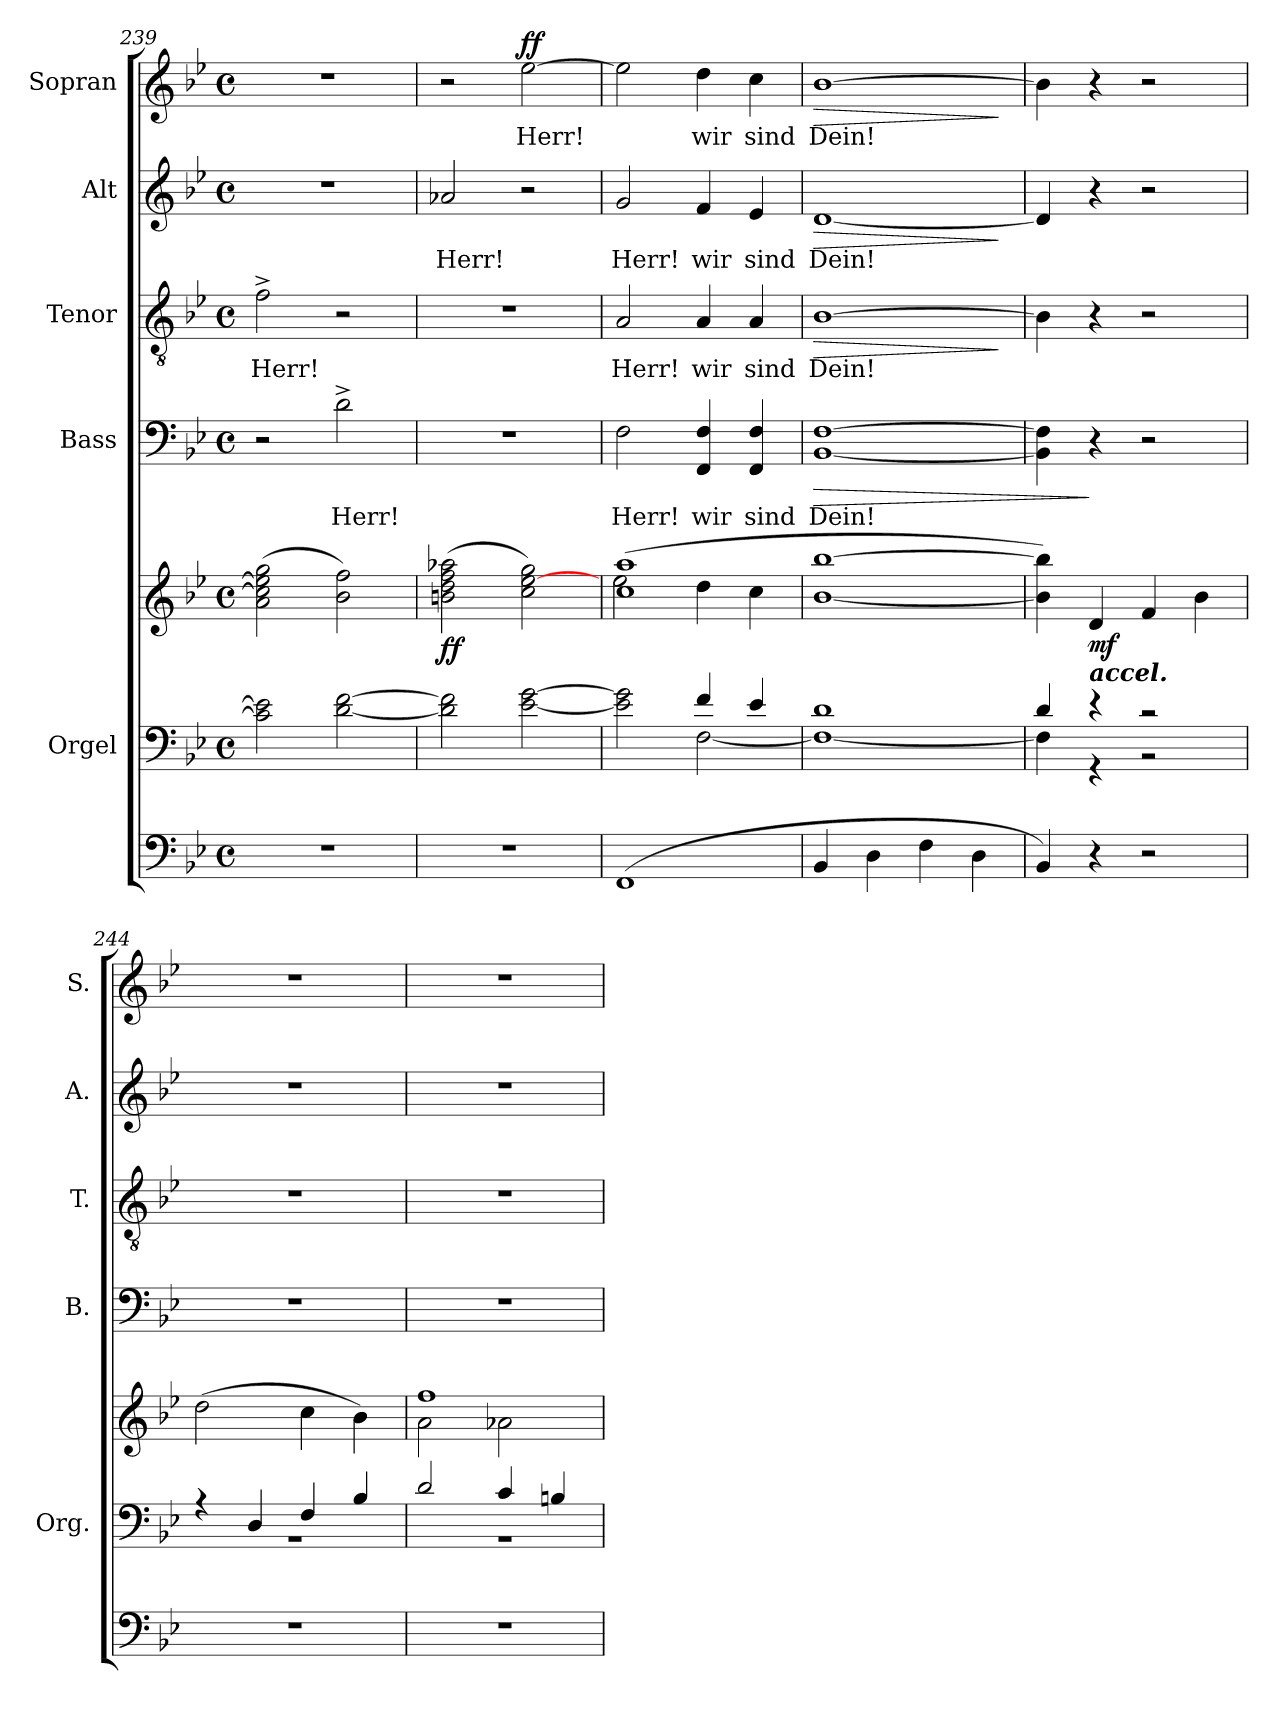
**kern	**kern	**kern	**dynam	**kern	**text	**dynam	**kern	**text	**dynam	**kern	**text	**dynam	**kern	**text	**dynam
*part6	*part5	*part5	*part5	*part4	*part4	*part4	*part3	*part3	*part3	*part2	*part2	*part2	*part1	*part1	*part1
*staff7	*staff6	*staff5	*staff5/6	*staff4	*staff4	*staff4	*staff3	*staff3	*staff3	*staff2	*staff2	*staff2	*staff1	*staff1	*staff1
*	*I"Orgel	*	*	*I"Bass	*	*	*I"Tenor	*	*	*I"Alt	*	*	*I"Sopran	*	*
*	*I'Org.	*	*	*I'B.	*	*	*I'T.	*	*	*I'A.	*	*	*I'S.	*	*
*clefF4	*clefF4	*clefG2	*	*clefF4	*	*	*clefGv2	*	*	*clefG2	*	*	*clefG2	*	*
*k[b-e-]	*k[b-e-]	*k[b-e-]	*	*k[b-e-]	*	*	*k[b-e-]	*	*	*k[b-e-]	*	*	*k[b-e-]	*	*
*B-:	*B-:	*B-:	*	*B-:	*	*	*B-:	*	*	*B-:	*	*	*B-:	*	*
*M4/4	*M4/4	*M4/4	*	*M4/4	*	*	*M4/4	*	*	*M4/4	*	*	*M4/4	*	*
*met(c)	*met(c)	*met(c)	*	*met(c)	*	*	*met(c)	*	*	*met(c)	*	*	*met(c)	*	*
=239	=239	=239	=239	=239	=239	=239	=239	=239	=239	=239	=239	=239	=239	=239	=239
!	!	!	!	!	!	!	!	!LO:LY:b	!	!	!	!	!	!	!
1r	2c\] 2e-\]	(>2a\ 2cc\] 2ee-\] 2gg\	.	2r	.	.	2f^>\	Herr!	.	1r	.	.	1r	.	.
!	!	!	!	!	!LO:LY:b	!	!	!	!	!	!	!	!	!	!
.	[2d\ [2f\	2b-\ 2ff\)	.	2d^>\	Herr!	.	2r	.	.	.	.	.	.	.	.
=240	=240	=240	=240	=240	=240	=240	=240	=240	=240	=240	=240	=240	=240	=240	=240
!	!	!	!LO:DY:b	!	!	!	!	!	!	!	!LO:LY:b	!	!	!	!
1r	2d\] 2f\]	(>2bn\ 2dd\ 2ff\ 2aa-X\	ff	1r	.	.	1r	.	.	2a-X/	Herr!	.	2r	.	.
!	!	!	!	!	!	!	!	!	!	!	!	!	!	!LO:LY:b	!LO:DY:a
.	[2e-\ [2g\	2cc\ [2ee-\ 2gg\)	.	.	.	.	.	.	.	2r	.	.	[2ee-\	Herr!	ff
=241	=241	=241	=241	=241	=241	=241	=241	=241	=241	=241	=241	=241	=241	=241	=241
*	*^	*^	*	*	*	*	*	*	*	*	*	*	*	*	*
!	!	!	!	!	!	!	!LO:LY:b	!	!	!LO:LY:b	!	!	!LO:LY:b	!	!	!	!
(>1FF	2e-\] 2g\]	2ryy	(>1cc 1aa	2ee-\	.	2F\	Herr!	.	2A/	Herr!	.	2g/	Herr!	.	2ee-\]	.	.
!	!	!	!	!	!	!	!LO:LY:b	!	!	!LO:LY:b	!	!	!LO:LY:b	!	!	!LO:LY:b	!
.	4f/	[<2F\	.	4dd\	.	4FF/ 4F/	wir	.	4A/	wir	.	4f/	wir	.	4dd\	wir	.
!	!	!	!	!	!	!	!LO:LY:b	!	!	!LO:LY:b	!	!	!LO:LY:b	!	!	!LO:LY:b	!
.	4e-/	.	.	4cc\	.	4FF/ 4F/	sind	.	4A/	sind	.	4e-/	sind	.	4cc\	sind	.
=242	=242	=242	=242	=242	=242	=242	=242	=242	=242	=242	=242	=242	=242	=242	=242	=242	=242
!	!	!	!	!	!	!	!LO:LY:b	!LO:HP:b	!	!LO:LY:b	!LO:HP:b	!	!LO:LY:b	!LO:HP:b	!	!LO:LY:b	!LO:HP:b
*	*	*	*v	*v	*	*	*	*	*	*	*	*	*	*	*	*	*
4BB-/	1d	1F_	[1b- [1bb-	.	[1BB- [1F	Dein!	>	[1B-	Dein!	>	[1d	Dein!	>	[1b-	Dein!	>
4D\	.	.	.	.	.	.	.	.	.	.	.	.	.	.	.	.
4F\	.	.	.	.	.	.	.	.	.	.	.	.	.	.	.	.
4D\	.	.	.	.	.	.	.	.	.	.	.	.	.	.	.	.
*	*v	*v	*	*	*	*	*	*	*	*	*	*	*	*	*	*
.	.	.	.	.	.	.	.	.	]	.	.	]	.	.	]
!!LO:PB:g=z
=243	=243	=243	=243	=243	=243	=243	=243	=243	=243	=243	=243	=243	=243	=243	=243
*	*^	*	*	*	*	*	*	*	*	*	*	*	*	*	*
4BB-/)	4d/	4F\]	4b-\] 4bb-\])	.	4BB-\] 4F\]	.	.	4B-\]	.	.	4d/]	.	.	4b-\]	.	.
!	!	!	!LO:TX:b:Bi:t=accel.	!	!	!	!	!	!	!	!	!	!	!	!	!
!	!	!	!	!LO:DY:b	!	!	!	!	!	!	!	!	!	!	!	!
4r	4r	4r	4d/	mf	4r	.	]	4r	.	.	4r	.	.	4r	.	.
2r	2r	2r	4f/	.	2r	.	.	2r	.	.	2r	.	.	2r	.	.
.	.	.	4b-\	.	.	.	.	.	.	.	.	.	.	.	.	.
=244	=244	=244	=244	=244	=244	=244	=244	=244	=244	=244	=244	=244	=244	=244	=244	=244
1r	4r	1rBB	(>2dd\	.	1r	.	.	1r	.	.	1r	.	.	1r	.	.
.	4D/	.	.	.	.	.	.	.	.	.	.	.	.	.	.	.
.	4F/	.	4cc\	.	.	.	.	.	.	.	.	.	.	.	.	.
.	4B-/	.	4b-\)	.	.	.	.	.	.	.	.	.	.	.	.	.
=245	=245	=245	=245	=245	=245	=245	=245	=245	=245	=245	=245	=245	=245	=245	=245	=245
*	*	*	*^	*	*	*	*	*	*	*	*	*	*	*	*	*
1r	2d/	1rBB	1ff	2a\	.	1r	.	.	1r	.	.	1r	.	.	1r	.	.
.	4c/	.	.	2a-X\	.	.	.	.	.	.	.	.	.	.	.	.	.
.	4Bn/	.	.	.	.	.	.	.	.	.	.	.	.	.	.	.	.
*	*v	*v	*	*	*	*	*	*	*	*	*	*	*	*	*	*	*
*	*	*v	*v	*	*	*	*	*	*	*	*	*	*	*	*	*
=	=	=	=	=	=	=	=	=	=	=	=	=	=	=	=
*-	*-	*-	*-	*-	*-	*-	*-	*-	*-	*-	*-	*-	*-	*-	*-
